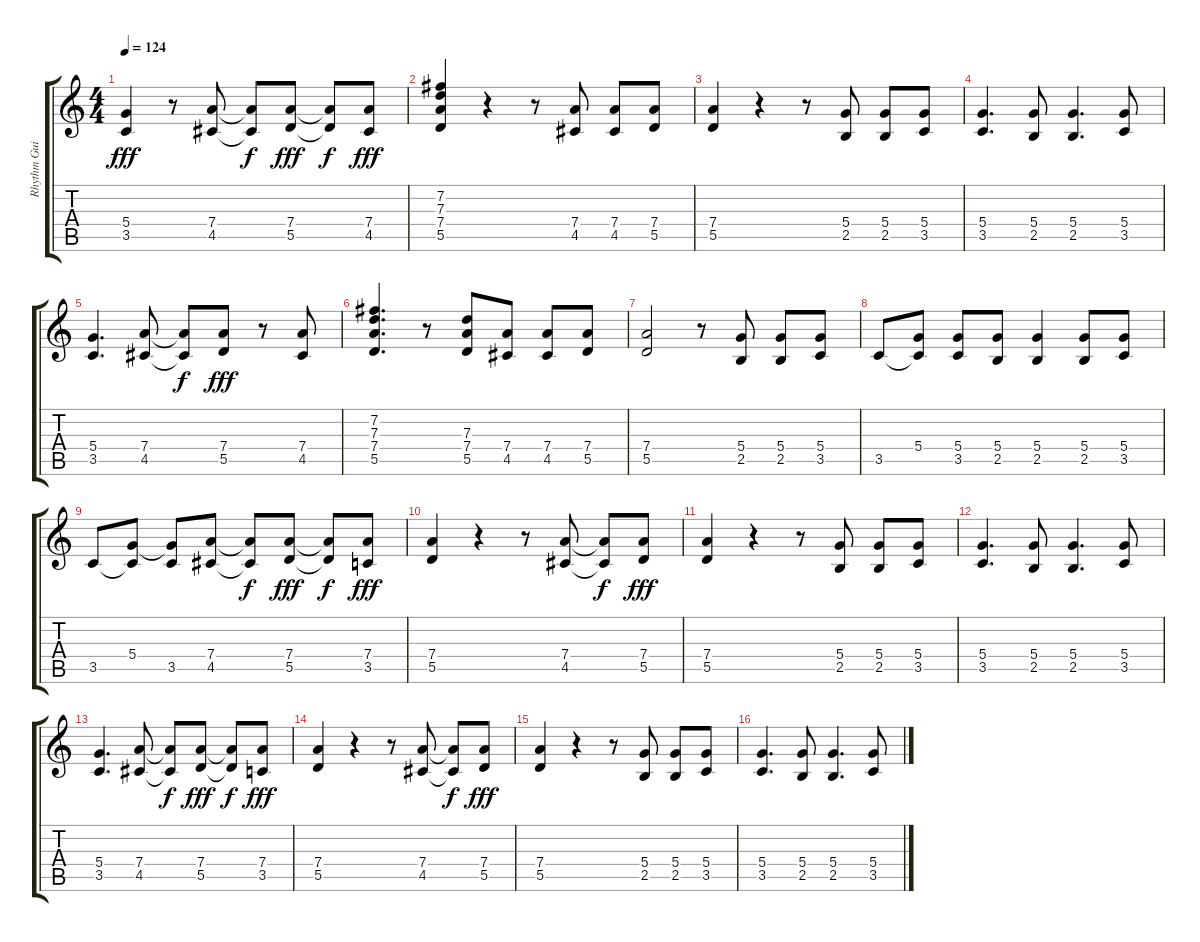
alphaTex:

\track ("Rhythm Guitar 2 Double" "Rhythm Gui") {instrument distortionguitar}
\staff {score tabs}
\tuning (E4 B3 G3 D3 A2 E2) {hide}
\ts (4 4)
\tempo 124
\clef g2
\ks c
(5.4 3.5).4{dy fff} r.8 (7.4 4.5).8 (7.4{t} 4.5{t}).8{dy f} (7.4 5.5).8{dy fff} (7.4{t} 5.5{t}).8{dy f} (7.4 4.5).8{dy fff} |
(7.2 7.3 7.4 5.5).4 r.4 r.8 (7.4 4.5).8 (7.4 4.5).8 (7.4 5.5).8 |
(7.4 5.5).4 r.4 r.8 (5.4 2.5).8 (5.4 2.5).8 (5.4 3.5).8 |
(5.4 3.5).4{d} (5.4 2.5).8 (5.4 2.5).4{d} (5.4 3.5).8 |
(5.4 3.5).4{d} (7.4 4.5).8 (7.4{t} 4.5{t}).8{dy f} (7.4 5.5).8{dy fff} r.8 (7.4 4.5).8 |
(7.2 7.3 7.4 5.5).4{d} r.8 (7.3 7.4 5.5).8 (7.4 4.5).8 (7.4 4.5).8 (7.4 5.5).8 |
(7.4 5.5).2 r.8 (5.4 2.5).8 (5.4 2.5).8 (5.4 3.5).8 |
3.5.8 (5.4 3.5{t}).8 (5.4 3.5).8 (5.4 2.5).8 (5.4 2.5).4 (5.4 2.5).8 (5.4 3.5).8 |
3.5.8 (5.4 3.5{t}).8 (5.4{t} 3.5).8 (7.4 4.5).8 (7.4{t} 4.5{t}).8{dy f} (7.4 5.5).8{dy fff} (7.4{t} 5.5{t}).8{dy f} (7.4 3.5).8{dy fff} |
(7.4 5.5).4 r.4 r.8 (7.4 4.5).8 (7.4{t} 4.5{t}).8{dy f} (7.4 5.5).8{dy fff} |
(7.4 5.5).4 r.4 r.8 (5.4 2.5).8 (5.4 2.5).8 (5.4 3.5).8 |
(5.4 3.5).4{d} (5.4 2.5).8 (5.4 2.5).4{d} (5.4 3.5).8 |
(5.4 3.5).4{d} (7.4 4.5).8 (7.4{t} 4.5{t}).8{dy f} (7.4 5.5).8{dy fff} (7.4{t} 5.5{t}).8{dy f} (7.4 3.5).8{dy fff} |
(7.4 5.5).4 r.4 r.8 (7.4 4.5).8 (7.4{t} 4.5{t}).8{dy f} (7.4 5.5).8{dy fff} |
(7.4 5.5).4 r.4 r.8 (5.4 2.5).8 (5.4 2.5).8 (5.4 3.5).8 |
(5.4 3.5).4{d} (5.4 2.5).8 (5.4 2.5).4{d} (5.4 3.5).8
